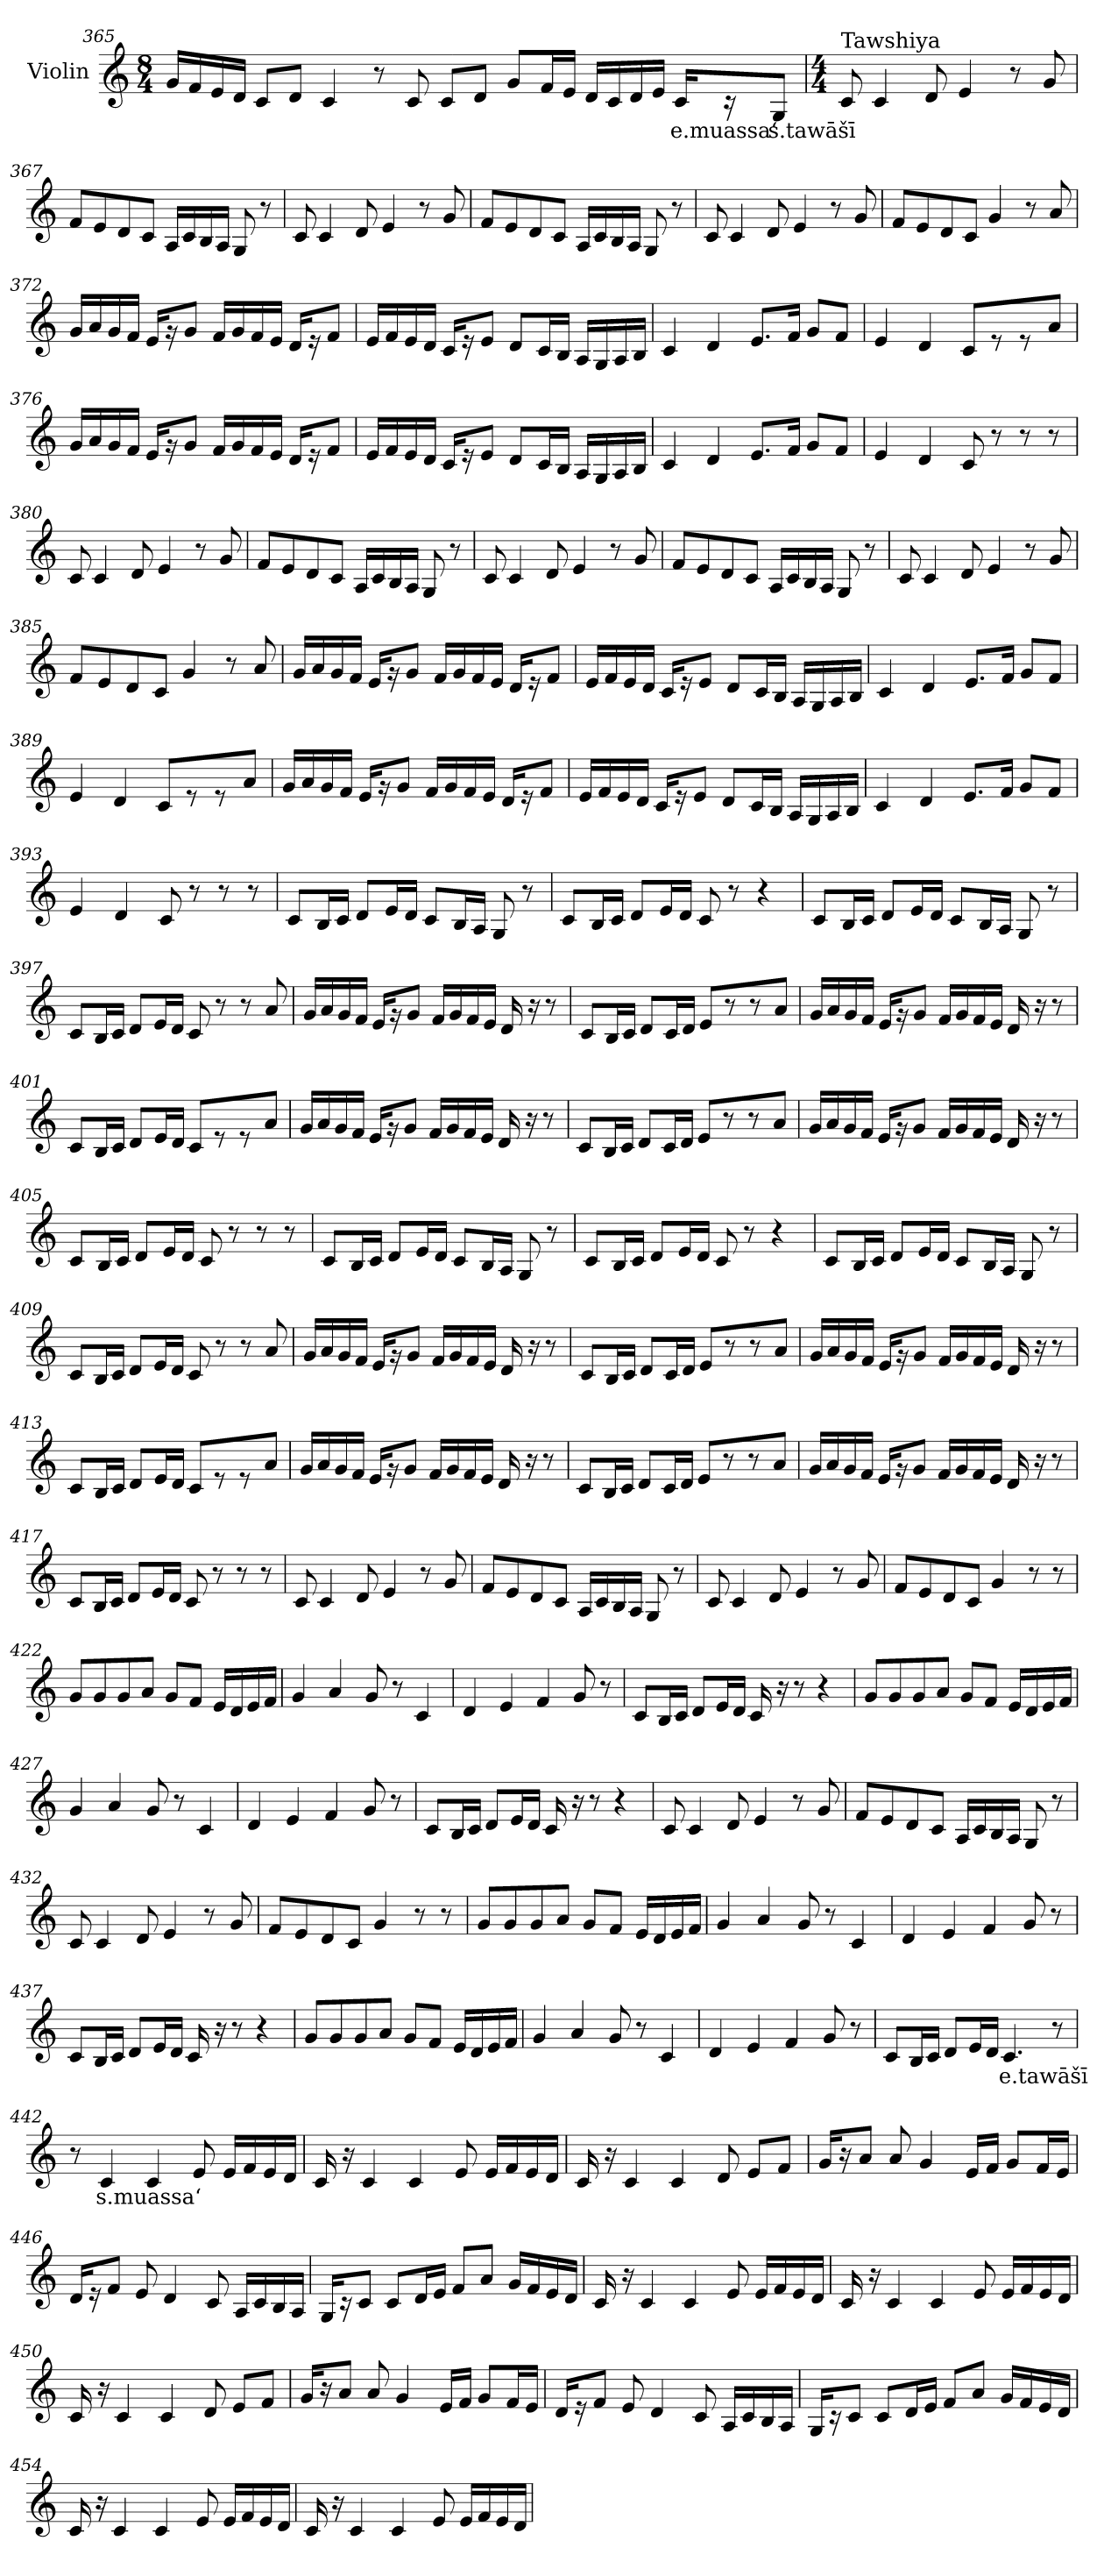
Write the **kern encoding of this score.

**kern	**text
*part1	*part1
*staff1	*staff1
*I"Violin	*
!!LO:LB:g=z
*clefG2	*
*k[]	*
*M8/4	*
=365	=365
16g/LL	.
16f/	.
16e/	.
16d/JJ	.
8c/L	.
8d/J	.
4c/	.
8r	.
8c/	.
8c/L	.
8d/J	.
8g/L	.
16f/L	.
16e/JJ	.
16d/LL	.
16c/	.
16d/	.
16e/JJ	.
!	!LO:LY:b
16c/KL	e.muassa‘
16r	.
!	!LO:LY:b
8G/J	s.tawāšī
=366	=366
*M4/4	*
!LO:TX:a:t=Tawshiya	!
8c/	.
4c/	.
8d/	.
4e/	.
8r	.
8g/	.
!!LO:LB:g=z
=367	=367
8f/L	.
8e/	.
8d/	.
8c/J	.
16A/LL	.
16c/	.
16B/	.
16A/JJ	.
8G/	.
8r	.
!!LO:LB:g=z
=368	=368
8c/	.
4c/	.
8d/	.
4e/	.
8r	.
8g/	.
=369	=369
8f/L	.
8e/	.
8d/	.
8c/J	.
16A/LL	.
16c/	.
16B/	.
16A/JJ	.
8G/	.
8r	.
=370	=370
8c/	.
4c/	.
8d/	.
4e/	.
8r	.
8g/	.
=371	=371
8f/L	.
8e/	.
8d/	.
8c/J	.
4g/	.
8r	.
8a/	.
!!LO:LB:g=z
=372	=372
16g/LL	.
16a/	.
16g/	.
16f/JJ	.
16e/KL	.
16r	.
8g/J	.
16f/LL	.
16g/	.
16f/	.
16e/JJ	.
16d/KL	.
16r	.
8f/J	.
=373	=373
16e/LL	.
16f/	.
16e/	.
16d/JJ	.
16c/KL	.
16r	.
8e/J	.
8d/L	.
16c/L	.
16B/JJ	.
16A/LL	.
16G/	.
16A/	.
16B/JJ	.
=374	=374
4c/	.
4d/	.
8.e/L	.
16f/Jk	.
8g/L	.
8f/J	.
=375	=375
4e/	.
4d/	.
8c/L	.
8r	.
8r	.
8a/J	.
!!LO:PB:g=z
=376	=376
16g/LL	.
16a/	.
16g/	.
16f/JJ	.
16e/KL	.
16r	.
8g/J	.
16f/LL	.
16g/	.
16f/	.
16e/JJ	.
16d/KL	.
16r	.
8f/J	.
=377	=377
16e/LL	.
16f/	.
16e/	.
16d/JJ	.
16c/KL	.
16r	.
8e/J	.
8d/L	.
16c/L	.
16B/JJ	.
16A/LL	.
16G/	.
16A/	.
16B/JJ	.
=378	=378
4c/	.
4d/	.
8.e/L	.
16f/Jk	.
8g/L	.
8f/J	.
=379	=379
4e/	.
4d/	.
8c/	.
8r	.
8r	.
8r	.
!!LO:LB:g=z
=380	=380
8c/	.
4c/	.
8d/	.
4e/	.
8r	.
8g/	.
=381	=381
8f/L	.
8e/	.
8d/	.
8c/J	.
16A/LL	.
16c/	.
16B/	.
16A/JJ	.
8G/	.
8r	.
=382	=382
8c/	.
4c/	.
8d/	.
4e/	.
8r	.
8g/	.
=383	=383
8f/L	.
8e/	.
8d/	.
8c/J	.
16A/LL	.
16c/	.
16B/	.
16A/JJ	.
8G/	.
8r	.
!!LO:PB:g=z
=384	=384
8c/	.
4c/	.
8d/	.
4e/	.
8r	.
8g/	.
=385	=385
8f/L	.
8e/	.
8d/	.
8c/J	.
4g/	.
8r	.
8a/	.
=386	=386
16g/LL	.
16a/	.
16g/	.
16f/JJ	.
16e/KL	.
16r	.
8g/J	.
16f/LL	.
16g/	.
16f/	.
16e/JJ	.
16d/KL	.
16r	.
8f/J	.
!!LO:LB:g=z
=387	=387
16e/LL	.
16f/	.
16e/	.
16d/JJ	.
16c/KL	.
16r	.
8e/J	.
8d/L	.
16c/L	.
16B/JJ	.
16A/LL	.
16G/	.
16A/	.
16B/JJ	.
=388	=388
4c/	.
4d/	.
8.e/L	.
16f/Jk	.
8g/L	.
8f/J	.
=389	=389
4e/	.
4d/	.
8c/L	.
8r	.
8r	.
8a/J	.
=390	=390
16g/LL	.
16a/	.
16g/	.
16f/JJ	.
16e/KL	.
16r	.
8g/J	.
16f/LL	.
16g/	.
16f/	.
16e/JJ	.
16d/KL	.
16r	.
8f/J	.
!!LO:LB:g=z
=391	=391
16e/LL	.
16f/	.
16e/	.
16d/JJ	.
16c/KL	.
16r	.
8e/J	.
8d/L	.
16c/L	.
16B/JJ	.
16A/LL	.
16G/	.
16A/	.
16B/JJ	.
=392	=392
4c/	.
4d/	.
8.e/L	.
16f/Jk	.
8g/L	.
8f/J	.
=393	=393
4e/	.
4d/	.
8c/	.
8r	.
8r	.
8r	.
!!LO:LB:g=z
=394	=394
8c/L	.
16B/L	.
16c/JJ	.
8d/L	.
16e/L	.
16d/JJ	.
8c/L	.
16B/L	.
16A/JJ	.
8G/	.
8r	.
!!LO:LB:g=z
=395	=395
8c/L	.
16B/L	.
16c/JJ	.
8d/L	.
16e/L	.
16d/JJ	.
8c/	.
8r	.
4r	.
=396	=396
8c/L	.
16B/L	.
16c/JJ	.
8d/L	.
16e/L	.
16d/JJ	.
8c/L	.
16B/L	.
16A/JJ	.
8G/	.
8r	.
=397	=397
8c/L	.
16B/L	.
16c/JJ	.
8d/L	.
16e/L	.
16d/JJ	.
8c/	.
8r	.
8r	.
8a/	.
!!LO:LB:g=z
=398	=398
16g/LL	.
16a/	.
16g/	.
16f/JJ	.
16e/KL	.
16r	.
8g/J	.
16f/LL	.
16g/	.
16f/	.
16e/JJ	.
16d/	.
16r	.
8r	.
=399	=399
8c/L	.
16B/L	.
16c/JJ	.
8d/L	.
16c/L	.
16d/JJ	.
8e/L	.
8r	.
8r	.
8a/J	.
=400	=400
16g/LL	.
16a/	.
16g/	.
16f/JJ	.
16e/KL	.
16r	.
8g/J	.
16f/LL	.
16g/	.
16f/	.
16e/JJ	.
16d/	.
16r	.
8r	.
!!LO:LB:g=z
=401	=401
8c/L	.
16B/L	.
16c/JJ	.
8d/L	.
16e/L	.
16d/JJ	.
8c/L	.
8r	.
8r	.
8a/J	.
=402	=402
16g/LL	.
16a/	.
16g/	.
16f/JJ	.
16e/KL	.
16r	.
8g/J	.
16f/LL	.
16g/	.
16f/	.
16e/JJ	.
16d/	.
16r	.
8r	.
=403	=403
8c/L	.
16B/L	.
16c/JJ	.
8d/L	.
16c/L	.
16d/JJ	.
8e/L	.
8r	.
8r	.
8a/J	.
!!LO:LB:g=z
=404	=404
16g/LL	.
16a/	.
16g/	.
16f/JJ	.
16e/KL	.
16r	.
8g/J	.
16f/LL	.
16g/	.
16f/	.
16e/JJ	.
16d/	.
16r	.
8r	.
=405	=405
8c/L	.
16B/L	.
16c/JJ	.
8d/L	.
16e/L	.
16d/JJ	.
8c/	.
8r	.
8r	.
8r	.
=406	=406
8c/L	.
16B/L	.
16c/JJ	.
8d/L	.
16e/L	.
16d/JJ	.
8c/L	.
16B/L	.
16A/JJ	.
8G/	.
8r	.
!!LO:PB:g=z
=407	=407
8c/L	.
16B/L	.
16c/JJ	.
8d/L	.
16e/L	.
16d/JJ	.
8c/	.
8r	.
4r	.
=408	=408
8c/L	.
16B/L	.
16c/JJ	.
8d/L	.
16e/L	.
16d/JJ	.
8c/L	.
16B/L	.
16A/JJ	.
8G/	.
8r	.
=409	=409
8c/L	.
16B/L	.
16c/JJ	.
8d/L	.
16e/L	.
16d/JJ	.
8c/	.
8r	.
8r	.
8a/	.
!!LO:PB:g=z
=410	=410
16g/LL	.
16a/	.
16g/	.
16f/JJ	.
16e/KL	.
16r	.
8g/J	.
16f/LL	.
16g/	.
16f/	.
16e/JJ	.
16d/	.
16r	.
8r	.
=411	=411
8c/L	.
16B/L	.
16c/JJ	.
8d/L	.
16c/L	.
16d/JJ	.
8e/L	.
8r	.
8r	.
8a/J	.
=412	=412
16g/LL	.
16a/	.
16g/	.
16f/JJ	.
16e/KL	.
16r	.
8g/J	.
16f/LL	.
16g/	.
16f/	.
16e/JJ	.
16d/	.
16r	.
8r	.
!!LO:LB:g=z
=413	=413
8c/L	.
16B/L	.
16c/JJ	.
8d/L	.
16e/L	.
16d/JJ	.
8c/L	.
8r	.
8r	.
8a/J	.
=414	=414
16g/LL	.
16a/	.
16g/	.
16f/JJ	.
16e/KL	.
16r	.
8g/J	.
16f/LL	.
16g/	.
16f/	.
16e/JJ	.
16d/	.
16r	.
8r	.
=415	=415
8c/L	.
16B/L	.
16c/JJ	.
8d/L	.
16c/L	.
16d/JJ	.
8e/L	.
8r	.
8r	.
8a/J	.
!!LO:LB:g=z
=416	=416
16g/LL	.
16a/	.
16g/	.
16f/JJ	.
16e/KL	.
16r	.
8g/J	.
16f/LL	.
16g/	.
16f/	.
16e/JJ	.
16d/	.
16r	.
8r	.
=417	=417
8c/L	.
16B/L	.
16c/JJ	.
8d/L	.
16e/L	.
16d/JJ	.
8c/	.
8r	.
8r	.
8r	.
=418	=418
8c/	.
4c/	.
8d/	.
4e/	.
8r	.
8g/	.
!!LO:LB:g=z
=419	=419
8f/L	.
8e/	.
8d/	.
8c/J	.
16A/LL	.
16c/	.
16B/	.
16A/JJ	.
8G/	.
8r	.
=420	=420
8c/	.
4c/	.
8d/	.
4e/	.
8r	.
8g/	.
=421	=421
8f/L	.
8e/	.
8d/	.
8c/J	.
4g/	.
8r	.
8r	.
=422	=422
8g/L	.
8g/	.
8g/	.
8a/J	.
8g/L	.
8f/J	.
16e/LL	.
16d/	.
16e/	.
16f/JJ	.
!!LO:LB:g=z
=423	=423
4g/	.
4a/	.
8g/	.
8r	.
4c/	.
=424	=424
4d/	.
4e/	.
4f/	.
8g/	.
8r	.
=425	=425
8c/L	.
16B/L	.
16c/JJ	.
8d/L	.
16e/L	.
16d/JJ	.
16c/	.
16r	.
8r	.
4r	.
=426	=426
8g/L	.
8g/	.
8g/	.
8a/J	.
8g/L	.
8f/J	.
16e/LL	.
16d/	.
16e/	.
16f/JJ	.
!!LO:LB:g=z
=427	=427
4g/	.
4a/	.
8g/	.
8r	.
4c/	.
=428	=428
4d/	.
4e/	.
4f/	.
8g/	.
8r	.
=429	=429
8c/L	.
16B/L	.
16c/JJ	.
8d/L	.
16e/L	.
16d/JJ	.
16c/	.
16r	.
8r	.
4r	.
=430	=430
8c/	.
4c/	.
8d/	.
4e/	.
8r	.
8g/	.
!!LO:LB:g=z
=431	=431
8f/L	.
8e/	.
8d/	.
8c/J	.
16A/LL	.
16c/	.
16B/	.
16A/JJ	.
8G/	.
8r	.
=432	=432
8c/	.
4c/	.
8d/	.
4e/	.
8r	.
8g/	.
=433	=433
8f/L	.
8e/	.
8d/	.
8c/J	.
4g/	.
8r	.
8r	.
=434	=434
8g/L	.
8g/	.
8g/	.
8a/J	.
8g/L	.
8f/J	.
16e/LL	.
16d/	.
16e/	.
16f/JJ	.
!!LO:LB:g=z
=435	=435
4g/	.
4a/	.
8g/	.
8r	.
4c/	.
=436	=436
4d/	.
4e/	.
4f/	.
8g/	.
8r	.
=437	=437
8c/L	.
16B/L	.
16c/JJ	.
8d/L	.
16e/L	.
16d/JJ	.
16c/	.
16r	.
8r	.
4r	.
=438	=438
8g/L	.
8g/	.
8g/	.
8a/J	.
8g/L	.
8f/J	.
16e/LL	.
16d/	.
16e/	.
16f/JJ	.
!!LO:PB:g=z
=439	=439
4g/	.
4a/	.
8g/	.
8r	.
4c/	.
=440	=440
4d/	.
4e/	.
4f/	.
8g/	.
8r	.
=441	=441
8c/L	.
16B/L	.
16c/JJ	.
8d/L	.
16e/L	.
16d/JJ	.
!	!LO:LY:b
4.c/	e.tawāšī
8r	.
=442	=442
8r	.
!	!LO:LY:b
4c/	s.muassa‘
4c/	.
8e/	.
16e/LL	.
16f/	.
16e/	.
16d/JJ	.
!!LO:LB:g=z
=443	=443
16c/	.
16r	.
4c/	.
4c/	.
8e/	.
16e/LL	.
16f/	.
16e/	.
16d/JJ	.
=444	=444
16c/	.
16r	.
4c/	.
4c/	.
8d/	.
8e/L	.
8f/J	.
=445	=445
16g/KL	.
16r	.
8a/J	.
8a/	.
4g/	.
16e/LL	.
16f/JJ	.
8g/L	.
16f/L	.
16e/JJ	.
=446	=446
16d/KL	.
16r	.
8f/J	.
8e/	.
4d/	.
8c/	.
16A/LL	.
16c/	.
16B/	.
16A/JJ	.
!!LO:LB:g=z
=447	=447
16G/KL	.
16r	.
8c/J	.
8c/L	.
16d/L	.
16e/JJ	.
8f/L	.
8a/J	.
16g/LL	.
16f/	.
16e/	.
16d/JJ	.
=448	=448
16c/	.
16r	.
4c/	.
4c/	.
8e/	.
16e/LL	.
16f/	.
16e/	.
16d/JJ	.
=449	=449
16c/	.
16r	.
4c/	.
4c/	.
8e/	.
16e/LL	.
16f/	.
16e/	.
16d/JJ	.
=450	=450
16c/	.
16r	.
4c/	.
4c/	.
8d/	.
8e/L	.
8f/J	.
!!LO:LB:g=z
=451	=451
16g/KL	.
16r	.
8a/J	.
8a/	.
4g/	.
16e/LL	.
16f/JJ	.
8g/L	.
16f/L	.
16e/JJ	.
=452	=452
16d/KL	.
16r	.
8f/J	.
8e/	.
4d/	.
8c/	.
16A/LL	.
16c/	.
16B/	.
16A/JJ	.
=453	=453
16G/KL	.
16r	.
8c/J	.
8c/L	.
16d/L	.
16e/JJ	.
8f/L	.
8a/J	.
16g/LL	.
16f/	.
16e/	.
16d/JJ	.
!!LO:LB:g=z
=454	=454
16c/	.
16r	.
4c/	.
4c/	.
8e/	.
16e/LL	.
16f/	.
16e/	.
16d/JJ	.
=455	=455
16c/	.
16r	.
4c/	.
4c/	.
8e/	.
16e/LL	.
16f/	.
16e/	.
16d/JJ	.
=	=
*-	*-
